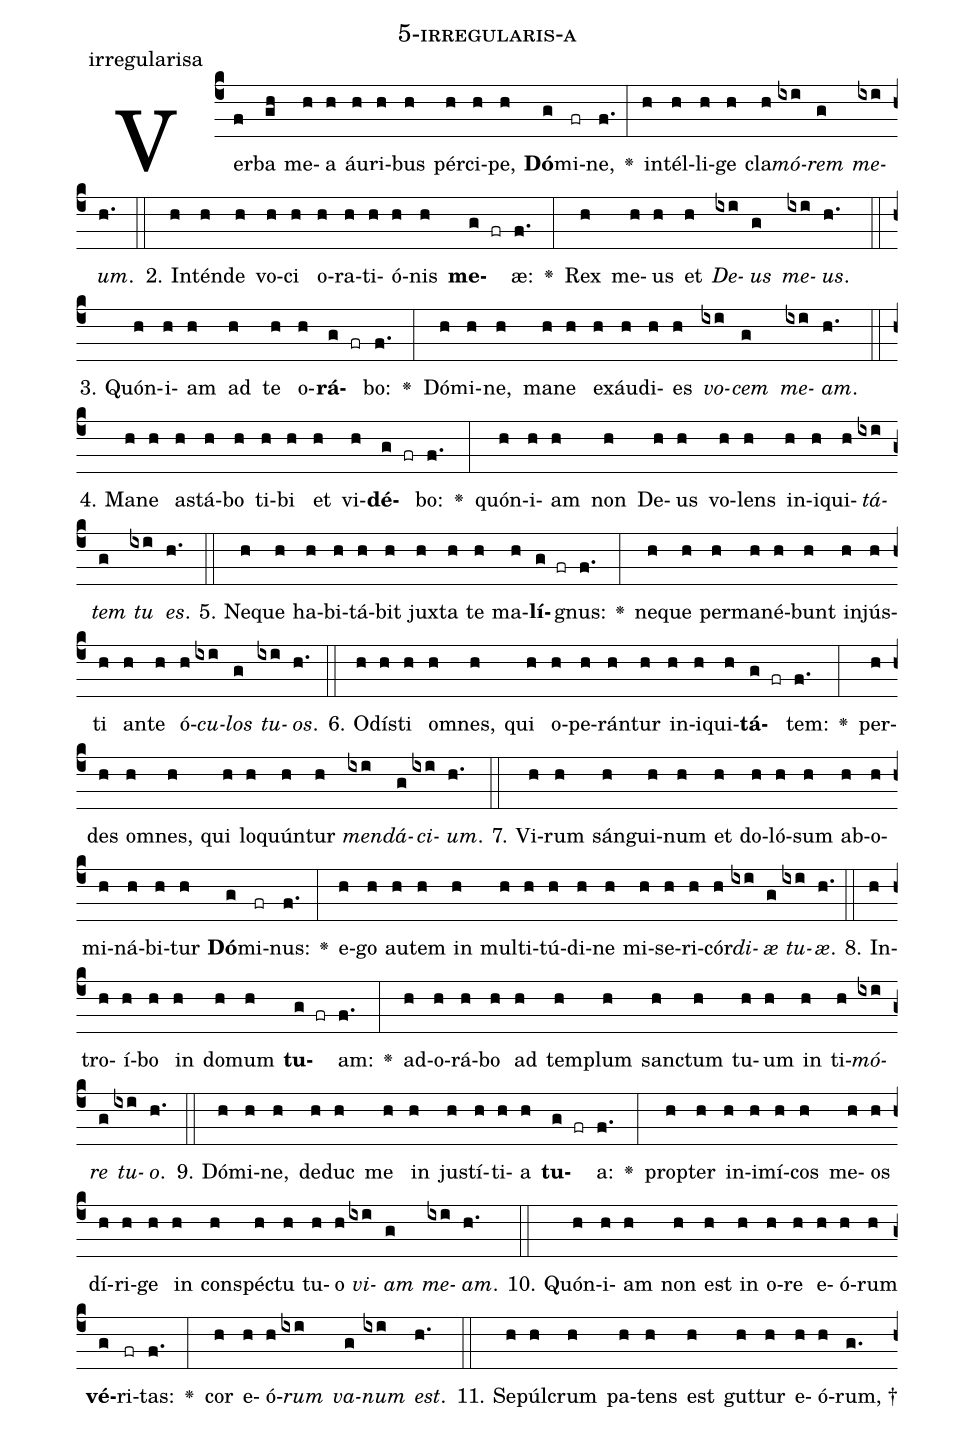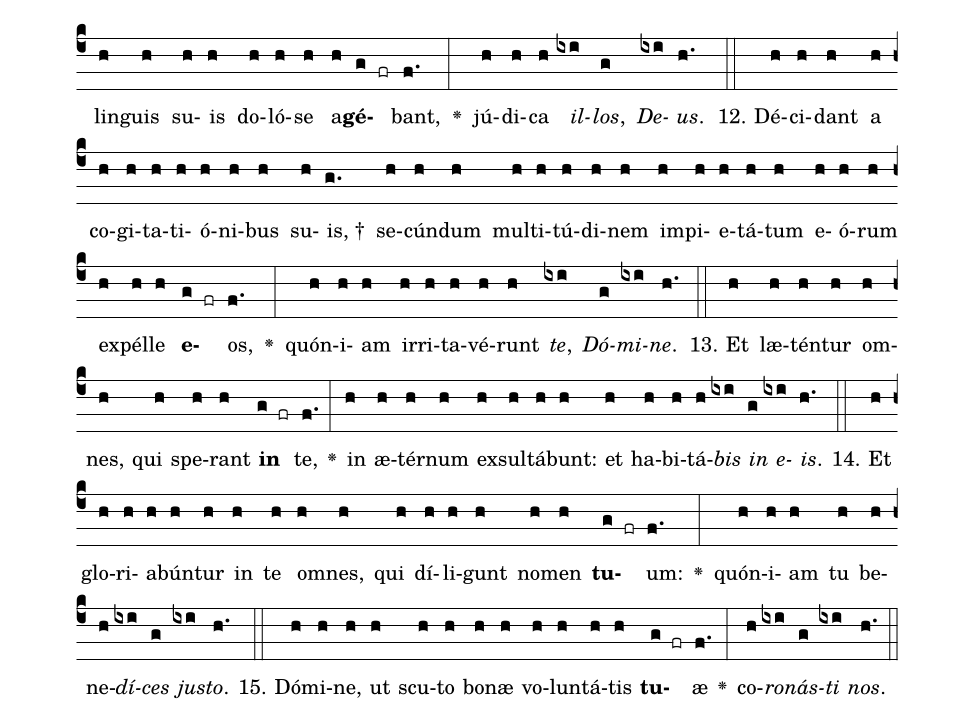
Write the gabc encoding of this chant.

name: 5-irregularis-a;
annotation: irregularisa;
%%
(c4)Ver(f)ba(gh) me(h)a(h) áu(h)ri(h)bus(h) pér(h)ci(h)pe,(h) <b>Dó</b>(g)mi(fr)ne,(f.) <v>\greheightstar</v>(:) in(h)tél(h)li(h)ge(h) cla(h)<i>mó</i>(ixi)<i>rem</i>(g) <i>me</i>(ixi)<i>um</i>.(h.) (::)
2. In(h)tén(h)de(h) vo(h)ci(h) o(h)ra(h)ti(h)ó(h)nis(h) <b>me</b>(g fr)æ:(f.) <v>\greheightstar</v>(:) Rex(h) me(h)us(h) et(h) <i>De</i>(ixi)<i>us</i>(g) <i>me</i>(ixi)<i>us</i>.(h.) (::)
3. Quón(h)i(h)am(h) ad(h) te(h) o(h)<b>rá</b>(g fr)bo:(f.) <v>\greheightstar</v>(:) Dó(h)mi(h)ne,(h) ma(h)ne(h) ex(h)áu(h)di(h)es(h) <i>vo</i>(ixi)<i>cem</i>(g) <i>me</i>(ixi)<i>am</i>.(h.) (::)
4. Ma(h)ne(h) a(h)stá(h)bo(h) ti(h)bi(h) et(h) vi(h)<b>dé</b>(g fr)bo:(f.) <v>\greheightstar</v>(:) quón(h)i(h)am(h) non(h) De(h)us(h) vo(h)lens(h) in(h)i(h)qui(h)<i>tá</i>(ixi)<i>tem</i>(g) <i>tu</i>(ixi) <i>es</i>.(h.) (::)
5. Ne(h)que(h) ha(h)bi(h)tá(h)bit(h) jux(h)ta(h) te(h) ma(h)<b>lí</b>(g fr)gnus:(f.) <v>\greheightstar</v>(:) ne(h)que(h) per(h)ma(h)né(h)bunt(h) in(h)jús(h)ti(h) an(h)te(h) ó(h)<i>cu</i>(ixi)<i>los</i>(g) <i>tu</i>(ixi)<i>os</i>.(h.) (::)
6. O(h)dís(h)ti(h) om(h)nes,(h) qui(h) o(h)pe(h)rán(h)tur(h) in(h)i(h)qui(h)<b>tá</b>(g fr)tem:(f.) <v>\greheightstar</v>(:) per(h)des(h) om(h)nes,(h) qui(h) lo(h)quún(h)tur(h) <i>men</i>(ixi)<i>dá</i>(g)<i>ci</i>(ixi)<i>um</i>.(h.) (::)
7. Vi(h)rum(h) sán(h)gui(h)num(h) et(h) do(h)ló(h)sum(h) ab(h)o(h)mi(h)ná(h)bi(h)tur(h) <b>Dó</b>(g)mi(fr)nus:(f.) <v>\greheightstar</v>(:) e(h)go(h) au(h)tem(h) in(h) mul(h)ti(h)tú(h)di(h)ne(h) mi(h)se(h)ri(h)cór(h)<i>di</i>(ixi)<i>æ</i>(g) <i>tu</i>(ixi)<i>æ</i>.(h.) (::)
8. In(h)tro(h)í(h)bo(h) in(h) do(h)mum(h) <b>tu</b>(g fr)am:(f.) <v>\greheightstar</v>(:) ad(h)o(h)rá(h)bo(h) ad(h) tem(h)plum(h) sanc(h)tum(h) tu(h)um(h) in(h) ti(h)<i>mó</i>(ixi)<i>re</i>(g) <i>tu</i>(ixi)<i>o</i>.(h.) (::)
9. Dó(h)mi(h)ne,(h) de(h)duc(h) me(h) in(h) jus(h)tí(h)ti(h)a(h) <b>tu</b>(g fr)a:(f.) <v>\greheightstar</v>(:) prop(h)ter(h) in(h)i(h)mí(h)cos(h) me(h)os(h) dí(h)ri(h)ge(h) in(h) con(h)spéc(h)tu(h) tu(h)o(h) <i>vi</i>(ixi)<i>am</i>(g) <i>me</i>(ixi)<i>am</i>.(h.) (::)
10. Quón(h)i(h)am(h) non(h) est(h) in(h) o(h)re(h) e(h)ó(h)rum(h) <b>vé</b>(g)ri(fr)tas:(f.) <v>\greheightstar</v>(:) cor(h) e(h)ó(h)<i>rum</i>(ixi) <i>va</i>(g)<i>num</i>(ixi) <i>est</i>.(h.) (::)
11. Se(h)púl(h)crum(h) pa(h)tens(h) est(h) gut(h)tur(h) e(h)ó(h)rum, †(g.) lin(h)guis(h) su(h)is(h) do(h)ló(h)se(h) a(h)<b>gé</b>(g fr)bant,(f.) <v>\greheightstar</v>(:) jú(h)di(h)ca(h) <i>il</i>(ixi)<i>los</i>,(g) <i>De</i>(ixi)<i>us</i>.(h.) (::)
12. Dé(h)ci(h)dant(h) a(h) co(h)gi(h)ta(h)ti(h)ó(h)ni(h)bus(h) su(h)is, †(g.) se(h)cún(h)dum(h) mul(h)ti(h)tú(h)di(h)nem(h) im(h)pi(h)e(h)tá(h)tum(h) e(h)ó(h)rum(h) ex(h)pél(h)le(h) <b>e</b>(g fr)os,(f.) <v>\greheightstar</v>(:) quón(h)i(h)am(h) ir(h)ri(h)ta(h)vé(h)runt(h) <i>te</i>,(ixi) <i>Dó</i>(g)<i>mi</i>(ixi)<i>ne</i>.(h.) (::)
13. Et(h) læ(h)tén(h)tur(h) om(h)nes,(h) qui(h) spe(h)rant(h) <b>in</b>(g fr) te,(f.) <v>\greheightstar</v>(:) in(h) æ(h)tér(h)num(h) ex(h)sul(h)tá(h)bunt:(h) et(h) ha(h)bi(h)tá(h)<i>bis</i>(ixi) <i>in</i>(g) <i>e</i>(ixi)<i>is</i>.(h.) (::)
14. Et(h) glo(h)ri(h)a(h)bún(h)tur(h) in(h) te(h) om(h)nes,(h) qui(h) dí(h)li(h)gunt(h) no(h)men(h) <b>tu</b>(g fr)um:(f.) <v>\greheightstar</v>(:) quón(h)i(h)am(h) tu(h) be(h)ne(h)<i>dí</i>(ixi)<i>ces</i>(g) <i>jus</i>(ixi)<i>to</i>.(h.) (::)
15. Dó(h)mi(h)ne,(h) ut(h) scu(h)to(h) bo(h)næ(h) vo(h)lun(h)tá(h)tis(h) <b>tu</b>(g fr)æ(f.) <v>\greheightstar</v>(:) co(h)<i>ro</i>(ixi)<i>nás</i>(g)<i>ti</i>(ixi) <i>nos</i>.(h.) (::)
